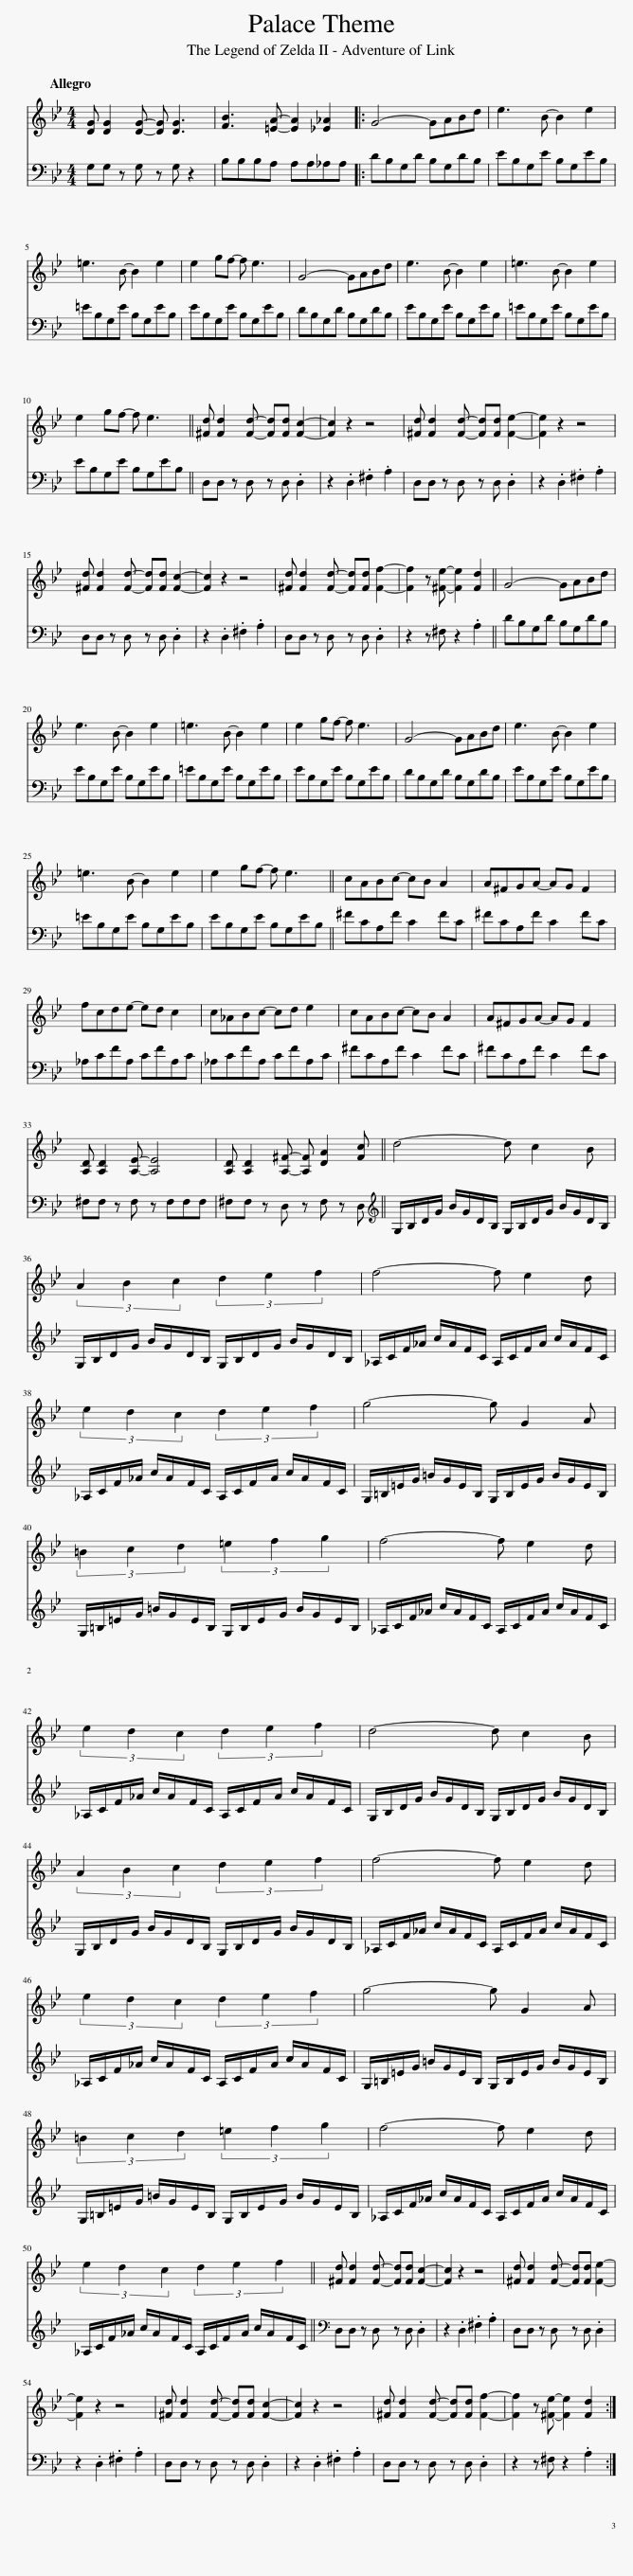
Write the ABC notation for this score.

X:1
%%score 1 2
L:1/8
Q:1/4=156
M:4/4
I:linebreak $
K:Bb
V:1 treble
V:2 bass
V:1
 [DG] [DG]2 [DG]- [DG] [DG]3 | [FB]3 [=EA]- [EA]2 [_E_A]2 |: G4- GABd | e3 B- B2 e2 |$ =e3 B- B2 e2 | %5
 e2 gf- f e3 | G4- GABd | e3 B- B2 e2 | =e3 B- B2 e2 |$ e2 gf- f e3 || %10
 [^Fd] [Fd]2 [Fd]- [Fd][Fd] [Fc]2- | [Fc]2 z2 z4 | [^Fd] [Fd]2 [Fd]- [Fd][Fd] [Fe]2- | [Fe]2 z2 z4 |$ [^Fd] [Fd]2 [Fd]- [Fd][Fd] [Fc]2- | %15
 [Fc]2 z2 z4 | [^Fd] [Fd]2 [Fd]- [Fd][Fd] [Ff]2- | [Ff]2 z [^Fe]- [Fe]2 [Fd]2 || G4- GABd |$ e3 B- B2 e2 | %20
 =e3 B- B2 e2 | e2 gf- f e3 | G4- GABd | e3 B- B2 e2 |$ =e3 B- B2 e2 | %25
 e2 gf- f e3 || cABc- cB A2 | A^FGA- AG F2 |$ fcde- ed c2 | c_ABc- cd e2 | %30
 cABc- cB A2 | A^FGA- AG F2 |$ [A,D] [A,D]2 [A,E]- [A,E]4 | [A,D] [A,D]2 [A,^F]- [A,F] [DA]2 [Fc] || d4- d c2 B |$ %35
 (3A2 B2 c2 (3d2 e2 f2 | f4- f e2 d |$ (3e2 d2 c2 (3d2 e2 f2 | g4- g G2 A |$ (3=B2 c2 d2 (3=e2 f2 g2 | %40
 f4- f e2 d |$ (3e2 d2 c2 (3d2 e2 f2 | d4- d c2 B |$ (3A2 B2 c2 (3d2 e2 f2 | f4- f e2 d |$ %45
 (3e2 d2 c2 (3d2 e2 f2 | g4- g G2 A |$ (3=B2 c2 d2 (3=e2 f2 g2 | f4- f e2 d |$ (3e2 d2 c2 (3d2 e2 f2 || %50
 [^Fd] [Fd]2 [Fd]- [Fd][Fd] [Fc]2- | [Fc]2 z2 z4 | [^Fd] [Fd]2 [Fd]- [Fd][Fd] [Fe]2- |$ [Fe]2 z2 z4 | [^Fd] [Fd]2 [Fd]- [Fd][Fd] [Fc]2- | %55
 [Fc]2 z2 z4 | [^Fd] [Fd]2 [Fd]- [Fd][Fd] [Ff]2- | [Ff]2 z [^Fe]- [Fe]2 [Fd]2 :| %58
V:2
 G,G, z G, z G, z2 | B,B,B,A, A,A,_A,A, |: DB,G,D B,G,DB, | EB,G,E B,G,EB, |$ =EB,G,E B,G,EB, | %5
 EB,G,E B,G,EB, | DB,G,D B,G,DB, | EB,G,E B,G,EB, | =EB,G,E B,G,EB, |$ EB,G,E B,G,EB, || %10
 D,D, z D, z D, .D,2 | z2 .D,2 .^F,2 .A,2 | D,D, z D, z D, .D,2 | z2 .D,2 .^F,2 .A,2 |$ D,D, z D, z D, .D,2 | %15
 z2 .D,2 .^F,2 .A,2 | D,D, z D, z D, .D,2 | z2 z ^F, z2 .A,2 || DB,G,D B,G,DB, |$ EB,G,E B,G,EB, | %20
 =EB,G,E B,G,EB, | EB,G,E B,G,EB, | DB,G,D B,G,DB, | EB,G,E B,G,EB, |$ =EB,G,E B,G,EB, | %25
 EB,G,E B,G,EB, || ^FCA,F C2 FC | ^FCA,F C2 FC |$ _A,CFA, CFA,C | _A,CFA, CFA,C | %30
 ^FCA,F C2 FC | ^FCA,F C2 FC |$ ^F,F, z F, z F,F,F, | ^F,F, z D, z F, z D, ||[K:treble] G,/B,/D/G/ B/G/D/B,/ G,/B,/D/G/ B/G/D/B,/ |$ %35
 G,/B,/D/G/ B/G/D/B,/ G,/B,/D/G/ B/G/D/B,/ | _A,/C/F/_A/ c/A/F/C/ A,/C/F/A/ c/A/F/C/ |$ _A,/C/F/_A/ c/A/F/C/ A,/C/F/A/ c/A/F/C/ | G,/=B,/=E/G/ =B/G/E/B,/ G,/B,/E/G/ B/G/E/B,/ |$ G,/=B,/=E/G/ =B/G/E/B,/ G,/B,/E/G/ B/G/E/B,/ | %40
 _A,/C/F/_A/ c/A/F/C/ A,/C/F/A/ c/A/F/C/ |$ _A,/C/F/_A/ c/A/F/C/ A,/C/F/A/ c/A/F/C/ | G,/B,/D/G/ B/G/D/B,/ G,/B,/D/G/ B/G/D/B,/ |$ G,/B,/D/G/ B/G/D/B,/ G,/B,/D/G/ B/G/D/B,/ | _A,/C/F/_A/ c/A/F/C/ A,/C/F/A/ c/A/F/C/ |$ %45
 _A,/C/F/_A/ c/A/F/C/ A,/C/F/A/ c/A/F/C/ | G,/=B,/=E/G/ =B/G/E/B,/ G,/B,/E/G/ B/G/E/B,/ |$ G,/=B,/=E/G/ =B/G/E/B,/ G,/B,/E/G/ B/G/E/B,/ | _A,/C/F/_A/ c/A/F/C/ A,/C/F/A/ c/A/F/C/ |$ _A,/C/F/_A/ c/A/F/C/ A,/C/F/A/ c/A/F/C/ || %50
[K:bass] D,D, z D, z D, .D,2 | z2 .D,2 .^F,2 .A,2 | D,D, z D, z D, .D,2 |$ z2 .D,2 .^F,2 .A,2 | D,D, z D, z D, .D,2 | %55
 z2 .D,2 .^F,2 .A,2 | D,D, z D, z D, .D,2 | z2 z ^F, z2 .A,2 :| %58
